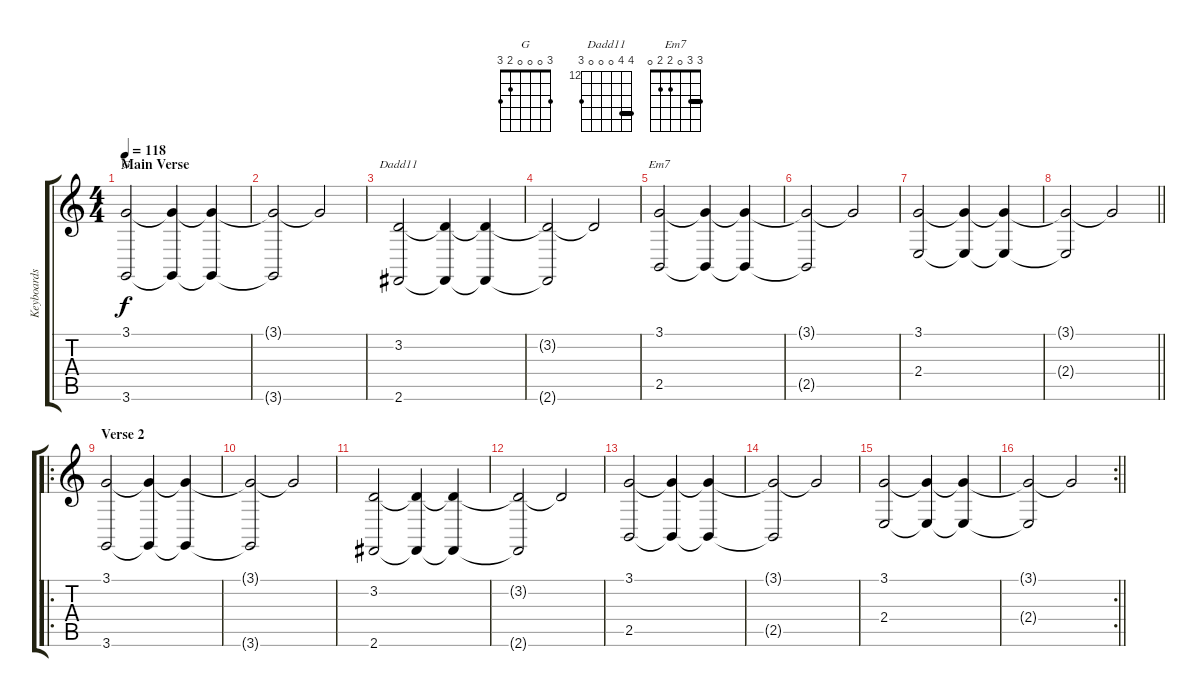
\track ("Keyboards" "Keyboards") {instrument pad5bowed}
\staff {score tabs}
\tuning (E4 B3 G3 D3 A2 E2) {hide}
\chord ("G" 3 0 0 0 2 3)
\chord ("Dadd11" 15 15 0 0 0 14) {firstfret 12 barre 15}
\chord ("Em7" 3 3 0 2 2 0) {barre 3}
\ts (4 4)
\section ("" "Main Verse")
\tempo 118
\clef g2
\ks c
(3.1 3.6).2{ch "G" dy f instrument pad5bowed} (3.1{t} 3.6{t}).4{balance 11} (3.1{t} 3.6{t}).4{balance 16} |
(3.1{t} 3.6{t}).2{balance 5} 3.1{t}.2{balance 9} |
(3.2 2.6).2{ch "Dadd11" balance 16} (3.2{t} 2.6{t}).4{balance 11} (3.2{t} 2.6{t}).4{balance 16} |
(3.2{t} 2.6{t}).2{balance 5} 3.2{t}.2{balance 8} |
(3.1 2.5).2{ch "Em7" balance 16} (3.1{t} 2.5{t}).4{balance 11} (3.1{t} 2.5{t}).4{balance 16} |
(3.1{t} 2.5{t}).2{balance 5} 3.1{t}.2{balance 8} |
(3.1 2.4).2{balance 16} (3.1{t} 2.4{t}).4{balance 11} (3.1{t} 2.4{t}).4{balance 16} |
\barLineRight lightlight
(3.1{t} 2.4{t}).2{balance 5} 3.1{t}.2{balance 7} |
\ro
\section ("" "Verse 2")
(3.1 3.6).2 (3.1{t} 3.6{t}).4{balance 11} (3.1{t} 3.6{t}).4{balance 16} |
(3.1{t} 3.6{t}).2{balance 5} 3.1{t}.2{balance 9} |
(3.2 2.6).2{balance 16} (3.2{t} 2.6{t}).4{balance 11} (3.2{t} 2.6{t}).4{balance 16} |
(3.2{t} 2.6{t}).2{balance 5} 3.2{t}.2{balance 8} |
(3.1 2.5).2{balance 16} (3.1{t} 2.5{t}).4{balance 11} (3.1{t} 2.5{t}).4{balance 16} |
(3.1{t} 2.5{t}).2{balance 5} 3.1{t}.2{balance 8} |
(3.1 2.4).2{balance 16} (3.1{t} 2.4{t}).4{balance 11} (3.1{t} 2.4{t}).4{balance 16} |
\rc 2
\barLineRight lightlight
(3.1{t} 2.4{t}).2{balance 5} 3.1{t}.2{balance 7}
